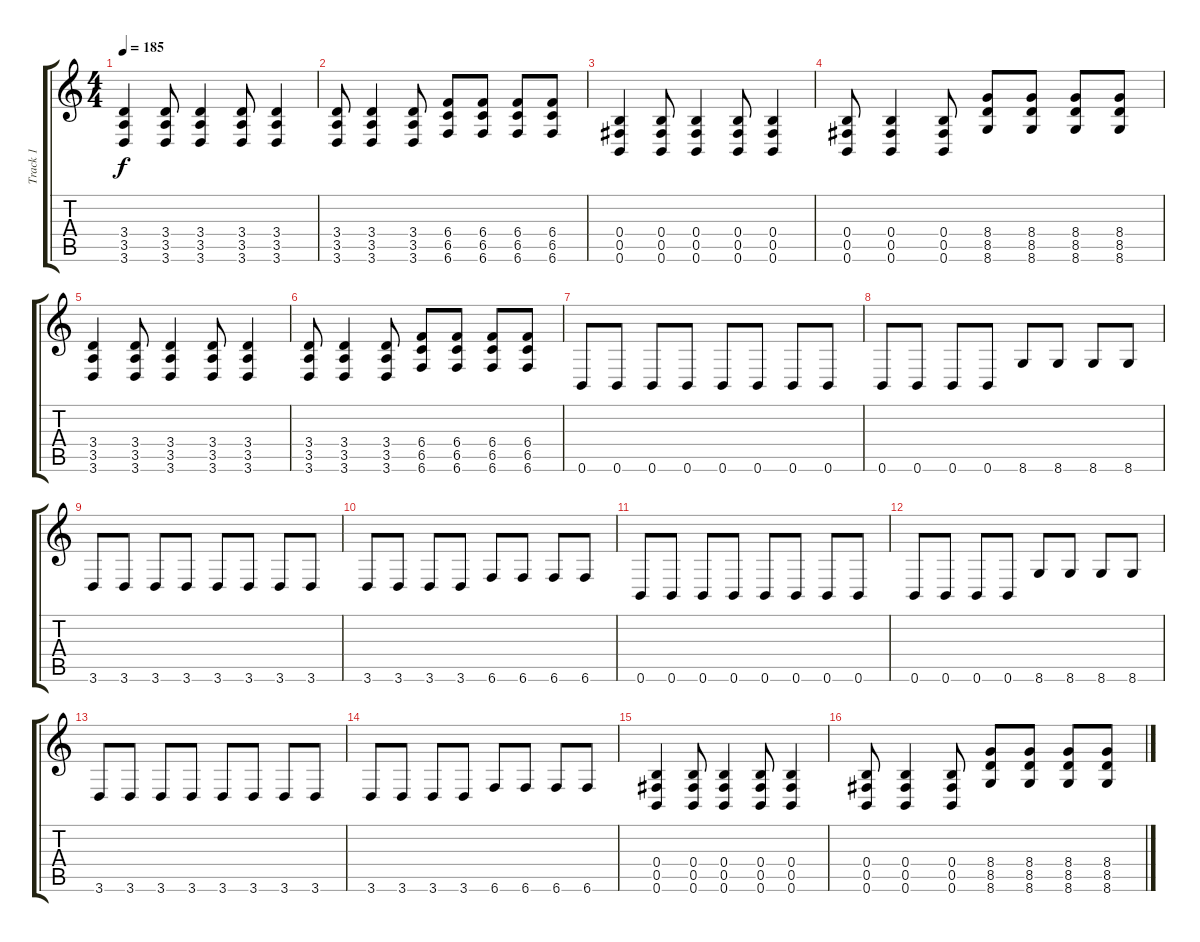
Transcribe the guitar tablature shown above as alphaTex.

\track ("Track 1" "Track 1") {instrument distortionguitar}
\staff {score tabs}
\tuning (Db4 Ab3 E3 B2 Gb2 B1) {hide}
\ts (4 4)
\tempo 185
\clef g2
\ks c
(3.4 3.5 3.6).4{dy f} (3.4 3.5 3.6).8 (3.4 3.5 3.6).4 (3.4 3.5 3.6).8 (3.4 3.5 3.6).4 |
(3.4 3.5 3.6).8 (3.4 3.5 3.6).4 (3.4 3.5 3.6).8 (6.4 6.5 6.6).8 (6.4 6.5 6.6).8 (6.4 6.5 6.6).8 (6.4 6.5 6.6).8 |
(0.4 0.5 0.6).4 (0.4 0.5 0.6).8 (0.4 0.5 0.6).4 (0.4 0.5 0.6).8 (0.4 0.5 0.6).4 |
(0.4 0.5 0.6).8 (0.4 0.5 0.6).4 (0.4 0.5 0.6).8 (8.4 8.5 8.6).8 (8.4 8.5 8.6).8 (8.4 8.5 8.6).8 (8.4 8.5 8.6).8 |
(3.4 3.5 3.6).4 (3.4 3.5 3.6).8 (3.4 3.5 3.6).4 (3.4 3.5 3.6).8 (3.4 3.5 3.6).4 |
(3.4 3.5 3.6).8 (3.4 3.5 3.6).4 (3.4 3.5 3.6).8 (6.4 6.5 6.6).8 (6.4 6.5 6.6).8 (6.4 6.5 6.6).8 (6.4 6.5 6.6).8 |
0.6.8 0.6.8 0.6.8 0.6.8 0.6.8 0.6.8 0.6.8 0.6.8 |
0.6.8 0.6.8 0.6.8 0.6.8 8.6.8 8.6.8 8.6.8 8.6.8 |
3.6.8 3.6.8 3.6.8 3.6.8 3.6.8 3.6.8 3.6.8 3.6.8 |
3.6.8 3.6.8 3.6.8 3.6.8 6.6.8 6.6.8 6.6.8 6.6.8 |
0.6.8 0.6.8 0.6.8 0.6.8 0.6.8 0.6.8 0.6.8 0.6.8 |
0.6.8 0.6.8 0.6.8 0.6.8 8.6.8 8.6.8 8.6.8 8.6.8 |
3.6.8 3.6.8 3.6.8 3.6.8 3.6.8 3.6.8 3.6.8 3.6.8 |
3.6.8 3.6.8 3.6.8 3.6.8 6.6.8 6.6.8 6.6.8 6.6.8 |
(0.4 0.5 0.6).4 (0.4 0.5 0.6).8 (0.4 0.5 0.6).4 (0.4 0.5 0.6).8 (0.4 0.5 0.6).4 |
(0.4 0.5 0.6).8 (0.4 0.5 0.6).4 (0.4 0.5 0.6).8 (8.4 8.5 8.6).8 (8.4 8.5 8.6).8 (8.4 8.5 8.6).8 (8.4 8.5 8.6).8
